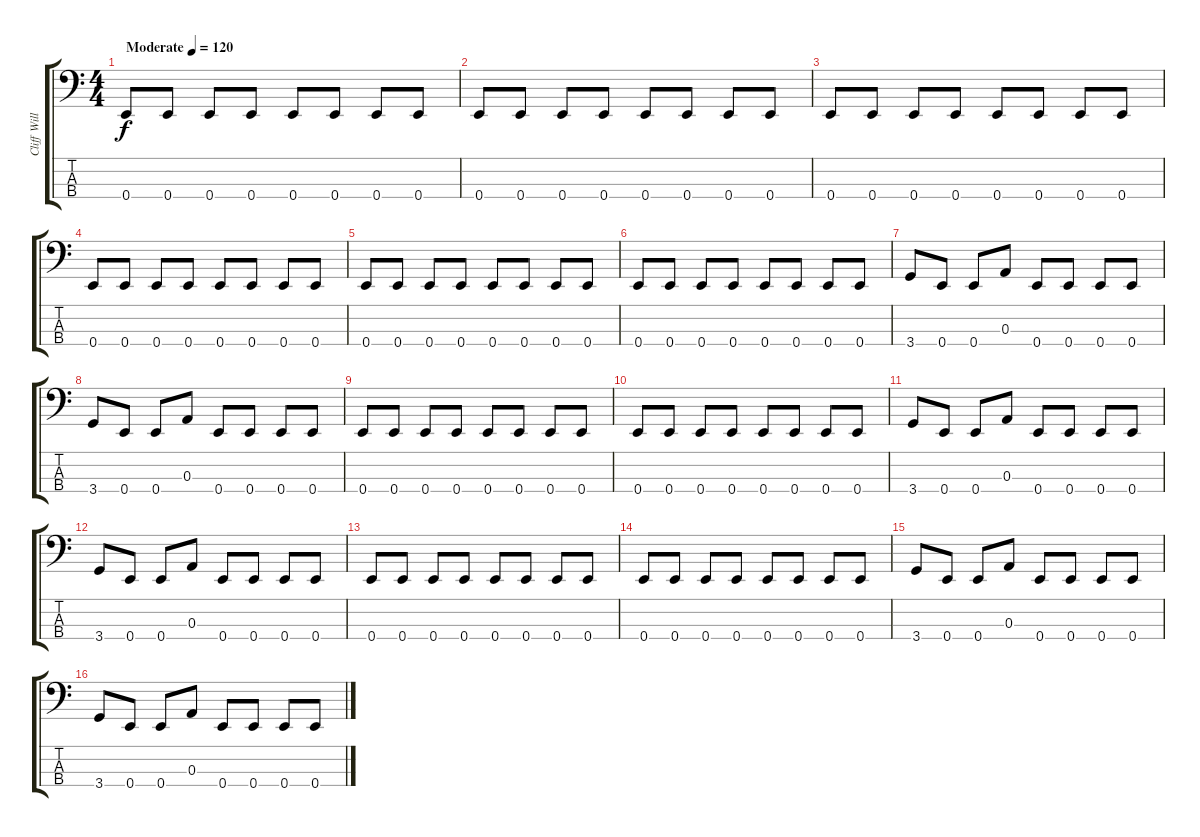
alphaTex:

\track ("Cliff Williams" "Cliff Will") {instrument electricbassfinger}
\staff {score tabs}
\tuning (G2 D2 A1 E1) {hide}
\ts (4 4)
\tempo (120 "Moderate")
\clef f4
\ks c
0.4.8{dy f instrument electricbassfinger} 0.4.8 0.4.8 0.4.8 0.4.8 0.4.8 0.4.8 0.4.8 |
0.4.8 0.4.8 0.4.8 0.4.8 0.4.8 0.4.8 0.4.8 0.4.8 |
0.4.8 0.4.8 0.4.8 0.4.8 0.4.8 0.4.8 0.4.8 0.4.8 |
0.4.8 0.4.8 0.4.8 0.4.8 0.4.8 0.4.8 0.4.8 0.4.8 |
0.4.8 0.4.8 0.4.8 0.4.8 0.4.8 0.4.8 0.4.8 0.4.8 |
0.4.8 0.4.8 0.4.8 0.4.8 0.4.8 0.4.8 0.4.8 0.4.8 |
3.4.8 0.4.8 0.4.8 0.3.8 0.4.8 0.4.8 0.4.8 0.4.8 |
3.4.8 0.4.8 0.4.8 0.3.8 0.4.8 0.4.8 0.4.8 0.4.8 |
0.4.8 0.4.8 0.4.8 0.4.8 0.4.8 0.4.8 0.4.8 0.4.8 |
0.4.8 0.4.8 0.4.8 0.4.8 0.4.8 0.4.8 0.4.8 0.4.8 |
3.4.8 0.4.8 0.4.8 0.3.8 0.4.8 0.4.8 0.4.8 0.4.8 |
3.4.8 0.4.8 0.4.8 0.3.8 0.4.8 0.4.8 0.4.8 0.4.8 |
0.4.8 0.4.8 0.4.8 0.4.8 0.4.8 0.4.8 0.4.8 0.4.8 |
0.4.8 0.4.8 0.4.8 0.4.8 0.4.8 0.4.8 0.4.8 0.4.8 |
3.4.8 0.4.8 0.4.8 0.3.8 0.4.8 0.4.8 0.4.8 0.4.8 |
3.4.8 0.4.8 0.4.8 0.3.8 0.4.8 0.4.8 0.4.8 0.4.8
